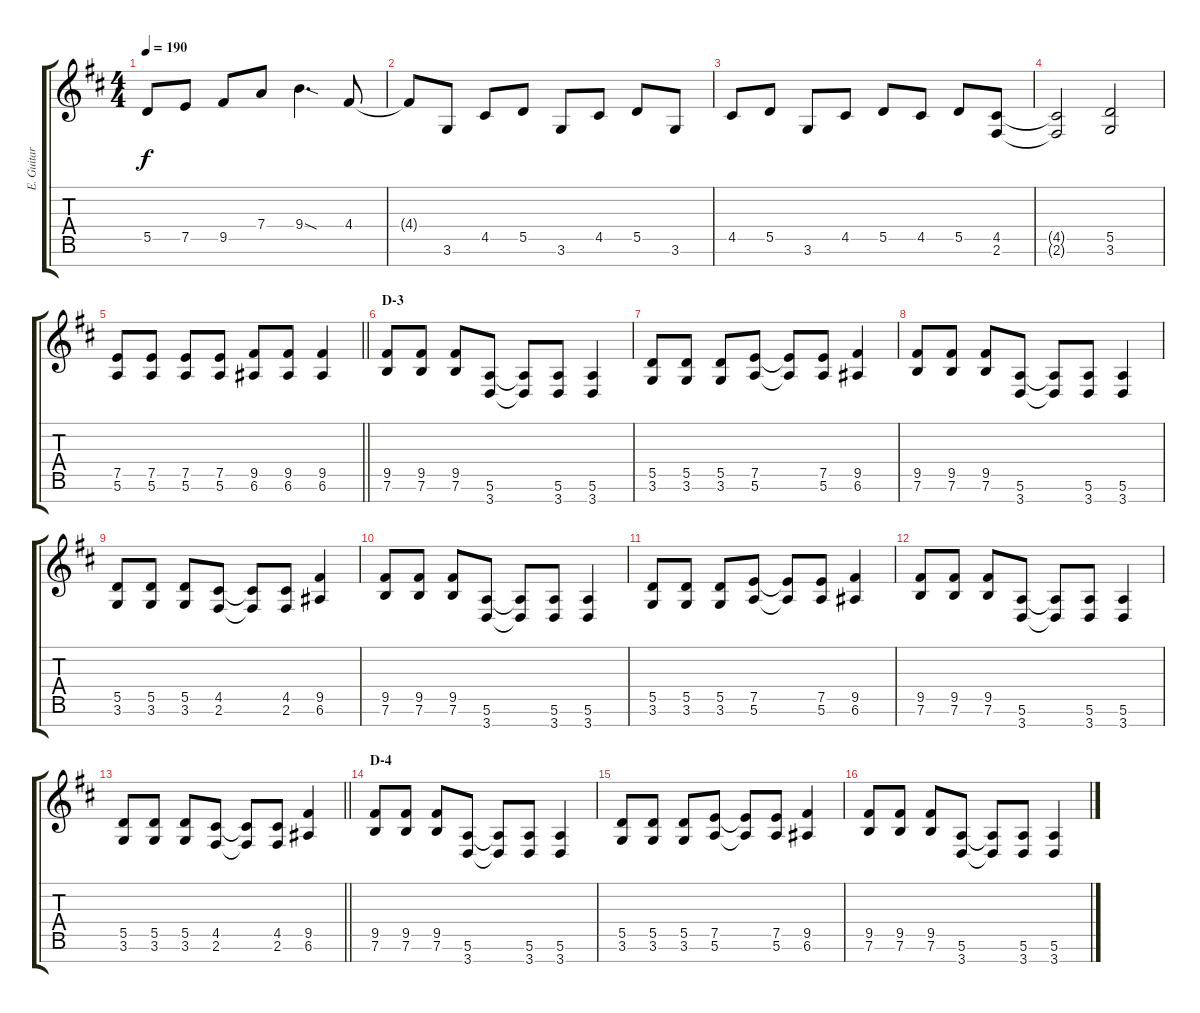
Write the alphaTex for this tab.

\track ("E. Guitar I" "E. Guitar ") {instrument overdrivenguitar}
\staff {score tabs}
\tuning (E4 B3 G3 D3 A2 E2 B1) {hide}
\ts (4 4)
\tempo 190
\clef g2
\ks d
5.5.8{dy f} 7.5.8 9.5.8 7.4.8 9.4{sod}.4{d} 4.4.8 |
4.4{t}.8 3.6.8 4.5.8 5.5.8 3.6.8 4.5.8 5.5.8 3.6.8 |
4.5.8 5.5.8 3.6.8 4.5.8 5.5.8 4.5.8 5.5.8 (4.5 2.6).8 |
(4.5{t} 2.6{t}).2 (5.5 3.6).2 |
\barLineRight lightlight
(7.5 5.6).8 (7.5 5.6).8 (7.5 5.6).8 (7.5 5.6).8 (9.5 6.6).8 (9.5 6.6).8 (9.5 6.6).4 |
\section ("" "D-3")
(9.5 7.6).8 (9.5 7.6).8 (9.5 7.6).8 (5.6 3.7).8 (5.6{t} 3.7{t}).8 (5.6 3.7).8 (5.6 3.7).4 |
(5.5 3.6).8 (5.5 3.6).8 (5.5 3.6).8 (7.5 5.6).8 (7.5{t} 5.6{t}).8 (7.5 5.6).8 (9.5 6.6).4 |
(9.5 7.6).8 (9.5 7.6).8 (9.5 7.6).8 (5.6 3.7).8 (5.6{t} 3.7{t}).8 (5.6 3.7).8 (5.6 3.7).4 |
(5.5 3.6).8 (5.5 3.6).8 (5.5 3.6).8 (4.5 2.6).8 (4.5{t} 2.6{t}).8 (4.5 2.6).8 (9.5 6.6).4 |
(9.5 7.6).8 (9.5 7.6).8 (9.5 7.6).8 (5.6 3.7).8 (5.6{t} 3.7{t}).8 (5.6 3.7).8 (5.6 3.7).4 |
(5.5 3.6).8 (5.5 3.6).8 (5.5 3.6).8 (7.5 5.6).8 (7.5{t} 5.6{t}).8 (7.5 5.6).8 (9.5 6.6).4 |
(9.5 7.6).8 (9.5 7.6).8 (9.5 7.6).8 (5.6 3.7).8 (5.6{t} 3.7{t}).8 (5.6 3.7).8 (5.6 3.7).4 |
\barLineRight lightlight
(5.5 3.6).8 (5.5 3.6).8 (5.5 3.6).8 (4.5 2.6).8 (4.5{t} 2.6{t}).8 (4.5 2.6).8 (9.5 6.6).4 |
\section ("" "D-4")
(9.5 7.6).8 (9.5 7.6).8 (9.5 7.6).8 (5.6 3.7).8 (5.6{t} 3.7{t}).8 (5.6 3.7).8 (5.6 3.7).4 |
(5.5 3.6).8 (5.5 3.6).8 (5.5 3.6).8 (7.5 5.6).8 (7.5{t} 5.6{t}).8 (7.5 5.6).8 (9.5 6.6).4 |
(9.5 7.6).8 (9.5 7.6).8 (9.5 7.6).8 (5.6 3.7).8 (5.6{t} 3.7{t}).8 (5.6 3.7).8 (5.6 3.7).4
